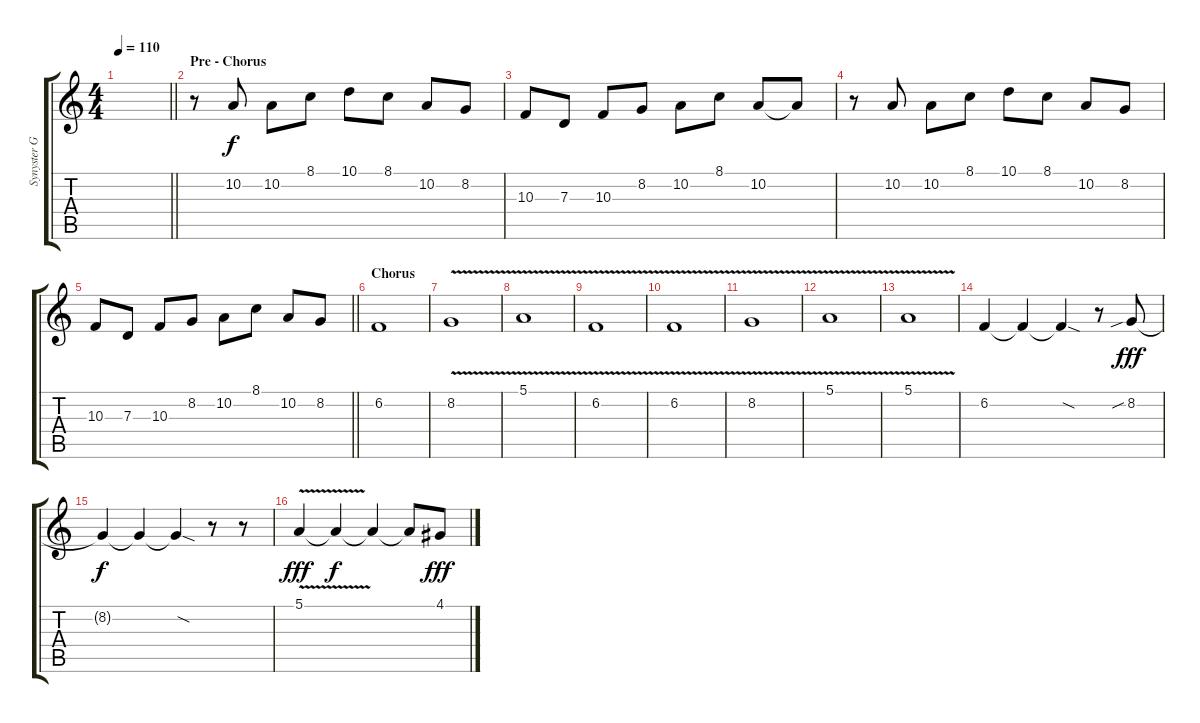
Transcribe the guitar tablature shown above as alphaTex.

\track ("Synyster Gates - Vocals" "Synyster G") {instrument fiddle}
\staff {score tabs}
\tuning (E4 B3 G3 D3 A2 D2) {hide}
\ts (4 4)
\tempo 110
\clef g2
\barLineRight lightlight
\ks c
|
\section ("" "Pre - Chorus")
r.8 10.2.8 10.2.8 8.1.8 10.1.8 8.1.8 10.2.8 8.2.8 |
10.3.8 7.3.8 10.3.8 8.2.8 10.2.8 8.1.8 10.2.8 10.2{t}.8 |
r.8 10.2.8 10.2.8 8.1.8 10.1.8 8.1.8 10.2.8 8.2.8 |
\barLineRight lightlight
10.3.8 7.3.8 10.3.8 8.2.8 10.2.8 8.1.8 10.2.8 8.2.8 |
\section ("" "Chorus")
6.2.1 |
8.2{v}.1 |
5.1{v}.1 |
6.2{v}.1 |
6.2{v}.1 |
8.2{v}.1 |
5.1{v}.1 |
5.1{v}.1 |
6.2.4 6.2{t}.4{dy f} 6.2{sod t}.4 r.8 8.2{sib}.8{dy fff} |
8.2{t}.4{dy f} 8.2{t}.4 8.2{sod t}.4 r.8 r.8 |
5.1{v}.4{dy fff} 5.1{t}.4{dy f} 5.1{t}.4 5.1{t}.8 4.1.8{dy fff}
